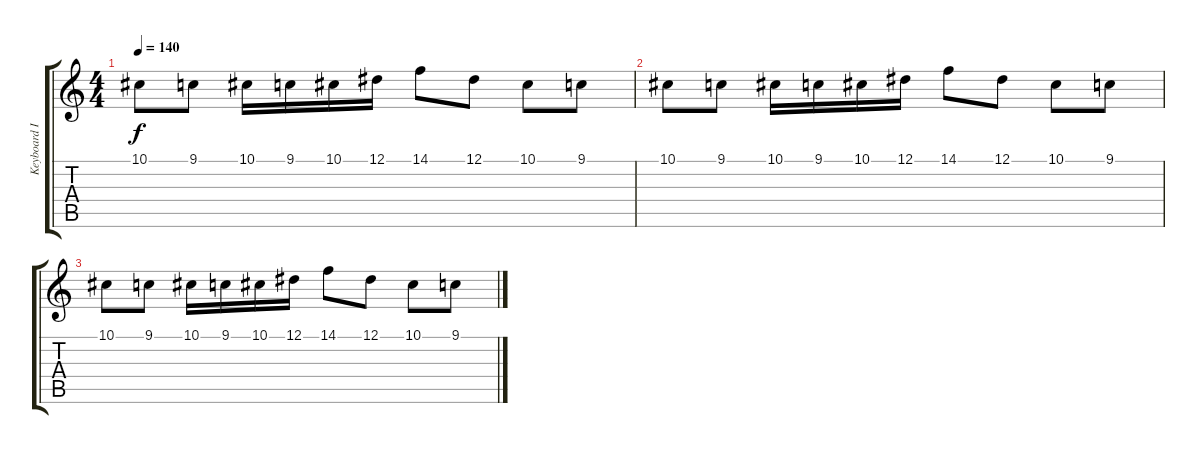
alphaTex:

\track ("Keyboard II" "Keyboard I") {instrument harpsichord}
\staff {score tabs}
\tuning (Eb4 Bb3 Gb3 Db3 Ab2 Eb2) {hide}
\ts (4 4)
\tempo 140
\clef g2
\ks c
10.1.8{dy f} 9.1.8 10.1.16 9.1.16 10.1.16 12.1.16 14.1.8 12.1.8 10.1.8 9.1.8 |
10.1.8 9.1.8 10.1.16 9.1.16 10.1.16 12.1.16 14.1.8 12.1.8 10.1.8 9.1.8 |
10.1.8 9.1.8 10.1.16 9.1.16 10.1.16 12.1.16 14.1.8 12.1.8 10.1.8 9.1.8
